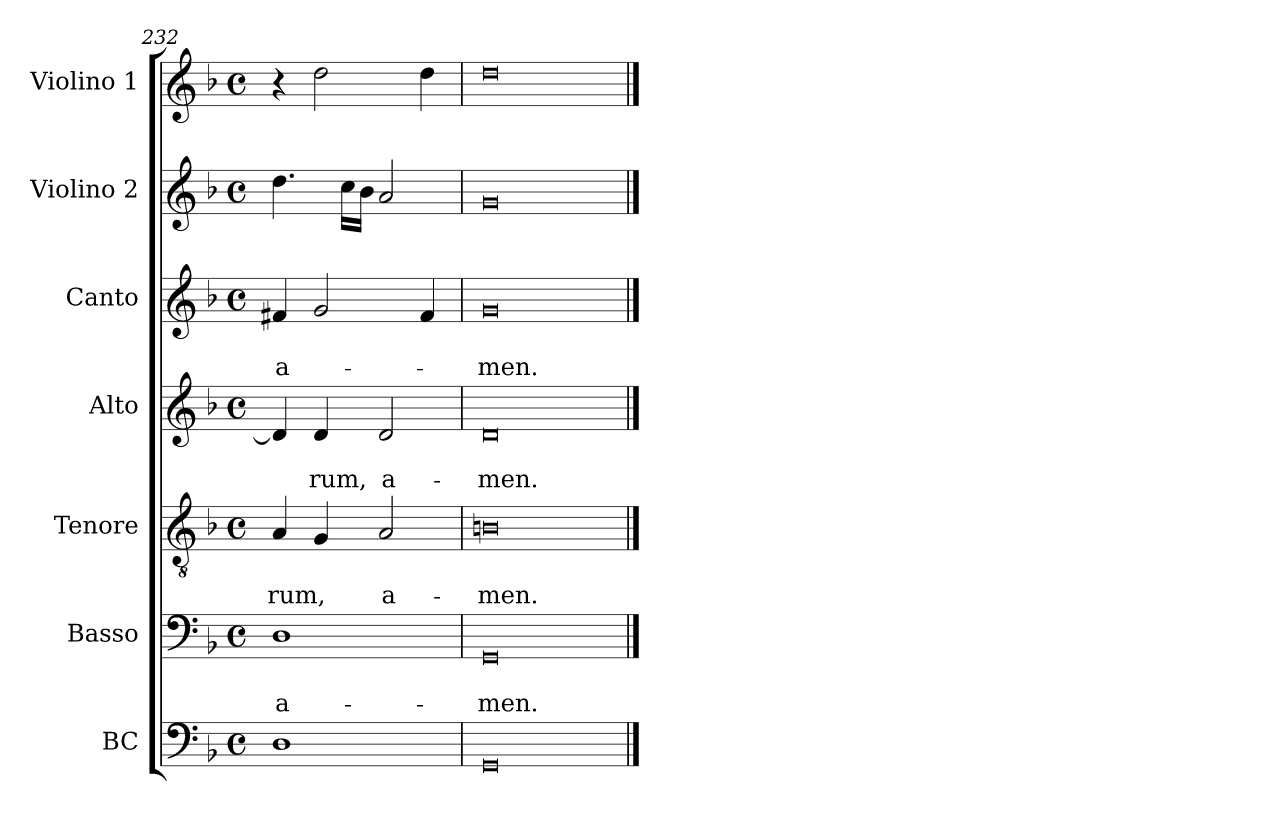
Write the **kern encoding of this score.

**kern	**kern	**text	**text	**kern	**text	**text	**kern	**text	**text	**kern	**text	**text	**kern	**kern
*part7	*part6	*part6	*part6	*part5	*part5	*part5	*part4	*part4	*part4	*part3	*part3	*part3	*part2	*part1
*staff7	*staff6	*staff6	*staff6	*staff5	*staff5	*staff5	*staff4	*staff4	*staff4	*staff3	*staff3	*staff3	*staff2	*staff1
*I"BC	*I"Basso	*	*	*I"Tenore	*	*	*I"Alto	*	*	*I"Canto	*	*	*I"Violino 2	*I"Violino 1
*I'Bc	*I'B	*	*	*I'T	*	*	*I'A	*	*	*I'C	*	*	*I'V2	*I'V1
*clefF4	*clefF4	*	*	*clefGv2	*	*	*clefG2	*	*	*clefG2	*	*	*clefG2	*clefG2
*k[b-]	*k[b-]	*	*	*k[b-]	*	*	*k[b-]	*	*	*k[b-]	*	*	*k[b-]	*k[b-]
*F:	*F:	*	*	*F:	*	*	*F:	*	*	*F:	*	*	*F:	*F:
*M4/4	*M4/4	*	*	*M4/4	*	*	*M4/4	*	*	*M4/4	*	*	*M4/4	*M4/4
*met(c)	*met(c)	*	*	*met(c)	*	*	*met(c)	*	*	*met(c)	*	*	*met(c)	*met(c)
=232	=232	=232	=232	=232	=232	=232	=232	=232	=232	=232	=232	=232	=232	=232
!	!	!	!LO:LY:b	!	!	!LO:LY:b	!	!	!	!	!	!LO:LY:b	!	!
1D	1D	.	a-	4A/	.	-rum,	4d/]	.	.	4f#X/	.	a-	4.dd\	4r
!	!	!	!	!	!	!	!	!	!LO:LY:b	!	!	!	!	!
.	.	.	.	4G/	.	.	4d/	.	-rum,	2g/	.	.	.	2dd\
.	.	.	.	.	.	.	.	.	.	.	.	.	16cc\LL	.
.	.	.	.	.	.	.	.	.	.	.	.	.	16b-\JJ	.
!	!	!	!	!	!	!LO:LY:b	!	!	!LO:LY:b	!	!	!	!	!
.	.	.	.	2A/	.	a-	2d/	.	a-	.	.	.	2a/	.
.	.	.	.	.	.	.	.	.	.	4f#/	.	.	.	4dd\
=233	=233	=233	=233	=233	=233	=233	=233	=233	=233	=233	=233	=233	=233	=233
!	!	!	!LO:LY:b	!	!	!LO:LY:b	!	!	!LO:LY:b	!	!	!LO:LY:b	!	!
0GG	0GG	.	-men.	0Bn	.	-men.	0d	.	-men.	0g	.	-men.	0g	0dd
==	==	==	==	==	==	==	==	==	==	==	==	==	==	==
*-	*-	*-	*-	*-	*-	*-	*-	*-	*-	*-	*-	*-	*-	*-
